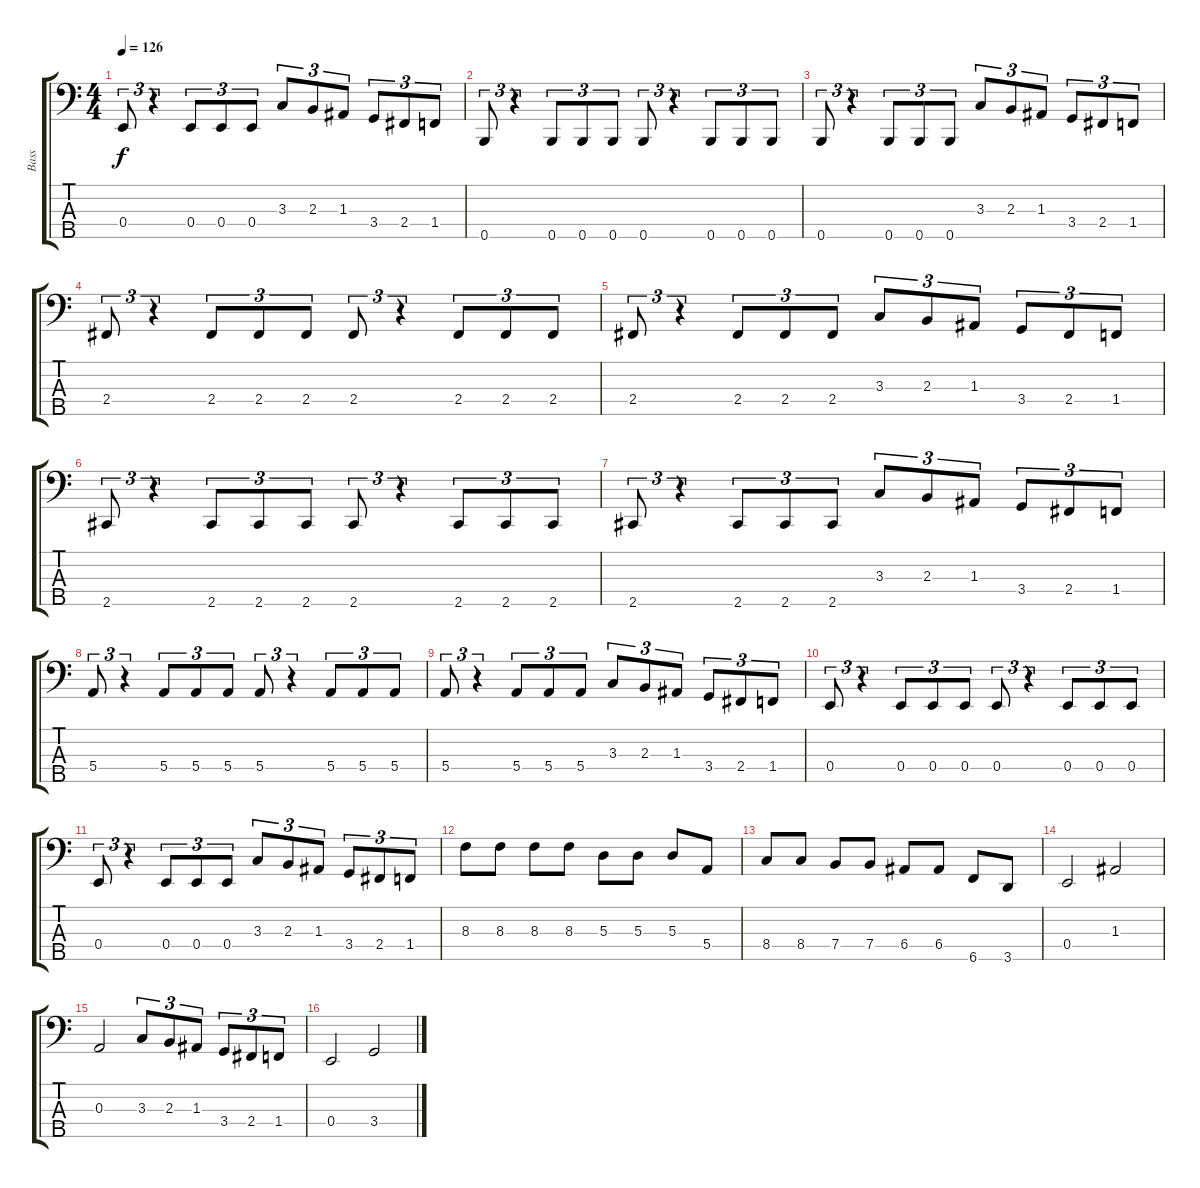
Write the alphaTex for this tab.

\track ("Bass" "Bass") {instrument electricbassfinger}
\staff {score tabs}
\tuning (G2 D2 A1 E1 B0) {hide}
\ts (4 4)
\tempo 126
\clef f4
\ks c
0.4.8{tu (3 2) dy f} r.4{tu (3 2)} 0.4.8{tu (3 2)} 0.4.8{tu (3 2)} 0.4.8{tu (3 2)} 3.3.8{tu (3 2)} 2.3.8{tu (3 2)} 1.3.8{tu (3 2)} 3.4.8{tu (3 2)} 2.4.8{tu (3 2)} 1.4.8{tu (3 2)} |
0.5.8{tu (3 2) volume 6} r.4{tu (3 2)} 0.5.8{tu (3 2)} 0.5.8{tu (3 2)} 0.5.8{tu (3 2)} 0.5.8{tu (3 2)} r.4{tu (3 2)} 0.5.8{tu (3 2)} 0.5.8{tu (3 2)} 0.5.8{tu (3 2)} |
0.5.8{tu (3 2)} r.4{tu (3 2)} 0.5.8{tu (3 2)} 0.5.8{tu (3 2)} 0.5.8{tu (3 2)} 3.3.8{tu (3 2)} 2.3.8{tu (3 2)} 1.3.8{tu (3 2)} 3.4.8{tu (3 2)} 2.4.8{tu (3 2)} 1.4.8{tu (3 2)} |
2.4.8{tu (3 2) volume 8} r.4{tu (3 2)} 2.4.8{tu (3 2)} 2.4.8{tu (3 2)} 2.4.8{tu (3 2)} 2.4.8{tu (3 2)} r.4{tu (3 2)} 2.4.8{tu (3 2)} 2.4.8{tu (3 2)} 2.4.8{tu (3 2)} |
2.4.8{tu (3 2)} r.4{tu (3 2)} 2.4.8{tu (3 2)} 2.4.8{tu (3 2)} 2.4.8{tu (3 2)} 3.3.8{tu (3 2)} 2.3.8{tu (3 2)} 1.3.8{tu (3 2)} 3.4.8{tu (3 2)} 2.4.8{tu (3 2)} 1.4.8{tu (3 2)} |
2.5.8{tu (3 2) volume 5} r.4{tu (3 2)} 2.5.8{tu (3 2)} 2.5.8{tu (3 2)} 2.5.8{tu (3 2)} 2.5.8{tu (3 2)} r.4{tu (3 2)} 2.5.8{tu (3 2)} 2.5.8{tu (3 2)} 2.5.8{tu (3 2)} |
2.5.8{tu (3 2)} r.4{tu (3 2)} 2.5.8{tu (3 2)} 2.5.8{tu (3 2)} 2.5.8{tu (3 2)} 3.3.8{tu (3 2)} 2.3.8{tu (3 2)} 1.3.8{tu (3 2)} 3.4.8{tu (3 2)} 2.4.8{tu (3 2)} 1.4.8{tu (3 2)} |
5.4.8{tu (3 2) volume 8} r.4{tu (3 2)} 5.4.8{tu (3 2)} 5.4.8{tu (3 2)} 5.4.8{tu (3 2)} 5.4.8{tu (3 2)} r.4{tu (3 2)} 5.4.8{tu (3 2)} 5.4.8{tu (3 2)} 5.4.8{tu (3 2)} |
5.4.8{tu (3 2)} r.4{tu (3 2)} 5.4.8{tu (3 2)} 5.4.8{tu (3 2)} 5.4.8{tu (3 2)} 3.3.8{tu (3 2)} 2.3.8{tu (3 2)} 1.3.8{tu (3 2)} 3.4.8{tu (3 2)} 2.4.8{tu (3 2)} 1.4.8{tu (3 2)} |
0.4.8{tu (3 2)} r.4{tu (3 2)} 0.4.8{tu (3 2)} 0.4.8{tu (3 2)} 0.4.8{tu (3 2)} 0.4.8{tu (3 2)} r.4{tu (3 2)} 0.4.8{tu (3 2)} 0.4.8{tu (3 2)} 0.4.8{tu (3 2)} |
0.4.8{tu (3 2)} r.4{tu (3 2)} 0.4.8{tu (3 2)} 0.4.8{tu (3 2)} 0.4.8{tu (3 2)} 3.3.8{tu (3 2)} 2.3.8{tu (3 2)} 1.3.8{tu (3 2)} 3.4.8{tu (3 2)} 2.4.8{tu (3 2)} 1.4.8{tu (3 2)} |
8.3.8{volume 3 instrument electricbasspick} 8.3.8 8.3.8 8.3.8 5.3.8 5.3.8 5.3.8 5.4.8 |
8.4.8 8.4.8 7.4.8 7.4.8 6.4.8 6.4.8 6.5.8 3.5.8 |
0.4.2{volume 8} 1.3.2 |
0.3.2 3.3.8{tu (3 2)} 2.3.8{tu (3 2)} 1.3.8{tu (3 2)} 3.4.8{tu (3 2)} 2.4.8{tu (3 2)} 1.4.8{tu (3 2)} |
0.4.2 3.4.2
